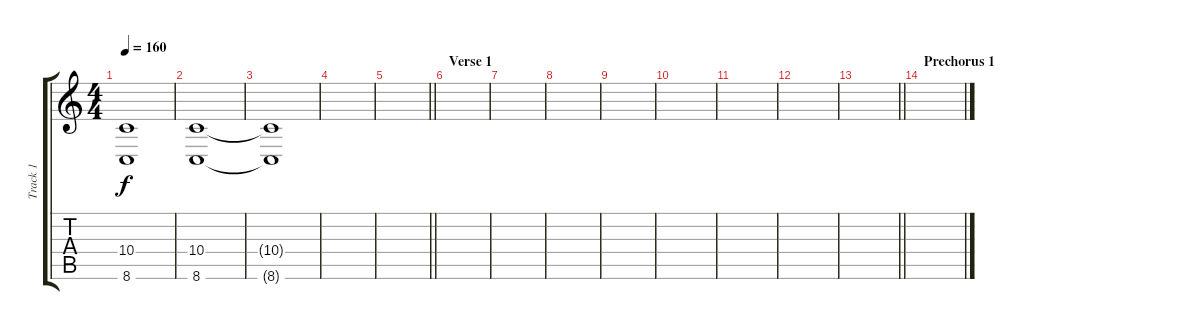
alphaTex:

\track ("Track 1" "Track 1") {instrument lead3calliope}
\staff {score tabs}
\tuning (E4 B3 G3 D3 A2 E2) {hide}
\ts (4 4)
\tempo 160
\clef g2
\ks c
(10.4{t} 8.6{t}).1{dy f} |
(10.4 8.6).1{volume 4} |
(10.4{t} 8.6{t}).1 |
|
\barLineRight lightlight
|
\section ("" "Verse 1")
|
|
|
|
|
|
|
\barLineRight lightlight
|
\section ("" "Prechorus 1")
